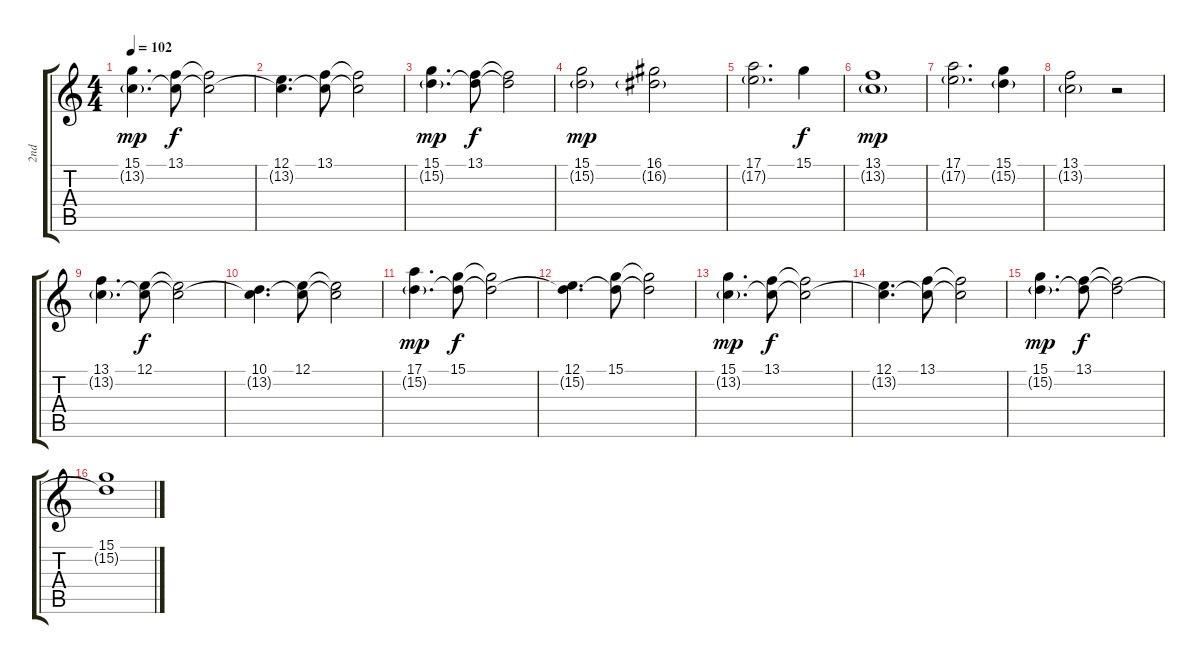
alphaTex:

\track ("2nd" "2nd") {instrument pad2warm}
\staff {score tabs}
\tuning (E4 B3 G3 D3 A2 E2) {hide}
\ts (4 4)
\tempo 102
\clef g2
\ks c
(15.1 13.2{g}).4{d dy mp} (13.1 13.2{t}).8{dy f} (13.1{t} 13.2{t}).2 |
(12.1 13.2{t}).4{d} (13.1 13.2{t}).8 (13.1{t} 13.2{t}).2 |
(15.1 15.2{g}).4{d dy mp} (13.1 15.2{t}).8{dy f} (13.1{t} 15.2{t}).2 |
(15.1 15.2{g}).2{dy mp} (16.1 16.2{g}).2 |
(17.1 17.2{g}).2{d} 15.1.4{dy f} |
(13.1 13.2{g}).1{txt "" dy mp} |
(17.1 17.2{g}).2{d} (15.1 15.2{g}).4 |
(13.1 13.2{g}).2 r.2 |
(13.1 13.2{g}).4{d} (12.1 13.2{t}).8{dy f} (12.1{t} 13.2{t}).2 |
(10.1 13.2{t}).4{d} (12.1 13.2{t}).8 (12.1{t} 13.2{t}).2 |
(17.1 15.2{g}).4{d dy mp} (15.1 15.2{t}).8{dy f} (15.1{t} 15.2{t}).2 |
(12.1 15.2{t}).4{d} (15.1 15.2{t}).8 (15.1{t} 15.2{t}).2 |
(15.1 13.2{g}).4{d dy mp} (13.1 13.2{t}).8{dy f} (13.1{t} 13.2{t}).2 |
(12.1 13.2{t}).4{d} (13.1 13.2{t}).8 (13.1{t} 13.2{t}).2 |
(15.1 15.2{g}).4{d dy mp} (13.1 15.2{t}).8{dy f} (13.1{t} 15.2{t}).2 |
(15.1 15.2{t}).1
